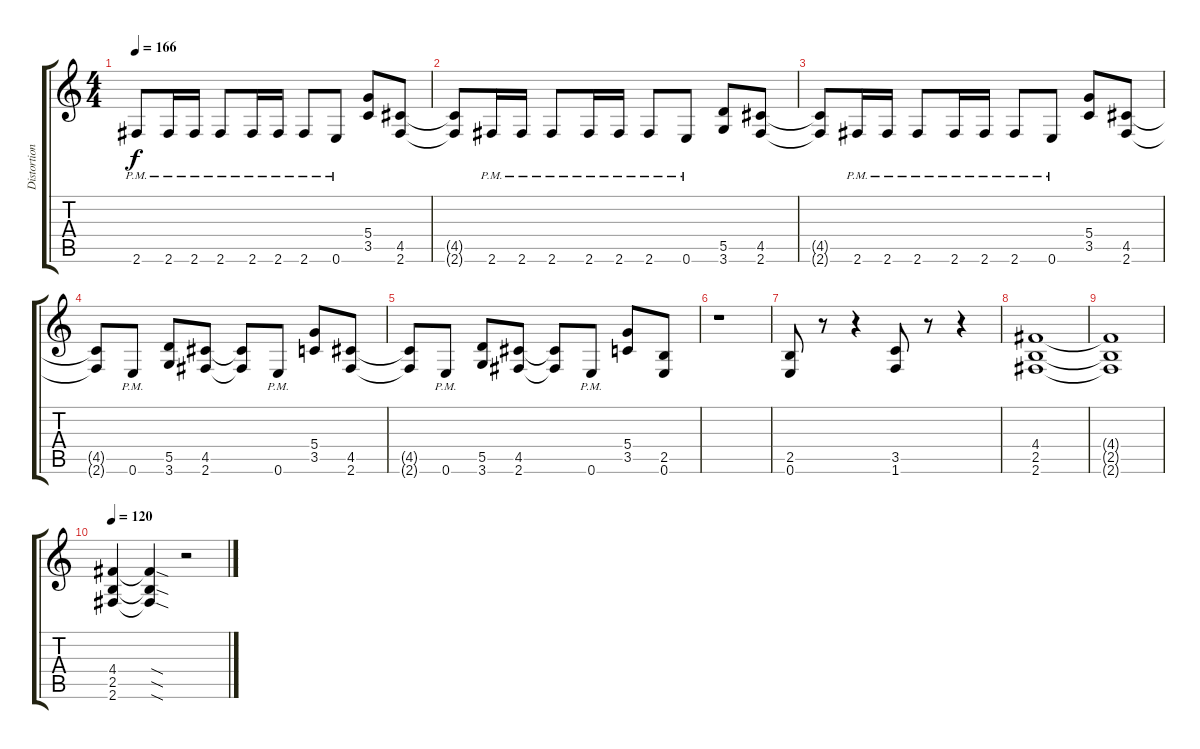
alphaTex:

\track ("Distortion Guitar (Poland)" "Distortion") {instrument distortionguitar}
\staff {score tabs}
\tuning (E4 B3 G3 D3 A2 E2) {hide}
\ts (4 4)
\tempo 166
\clef g2
\ks c
2.6{pm}.8{dy f} 2.6{pm}.16 2.6{pm}.16 2.6{pm}.8 2.6{pm}.16 2.6{pm}.16 2.6{pm}.8 0.6{pm}.8 (5.4 3.5).8 (4.5 2.6).8 |
(4.5{t} 2.6{t}).8 2.6{pm}.16 2.6{pm}.16 2.6{pm}.8 2.6{pm}.16 2.6{pm}.16 2.6{pm}.8 0.6{pm}.8 (5.5 3.6).8 (4.5 2.6).8 |
(4.5{t} 2.6{t}).8 2.6{pm}.16 2.6{pm}.16 2.6{pm}.8 2.6{pm}.16 2.6{pm}.16 2.6{pm}.8 0.6{pm}.8 (5.4 3.5).8 (4.5 2.6).8 |
(4.5{t} 2.6{t}).8 0.6{pm}.8 (5.5 3.6).8 (4.5 2.6).8 (4.5{t} 2.6{t}).8 0.6{pm}.8 (5.4 3.5).8 (4.5 2.6).8 |
(4.5{t} 2.6{t}).8 0.6{pm}.8 (5.5 3.6).8 (4.5 2.6).8 (4.5{t} 2.6{t}).8 0.6{pm}.8 (5.4 3.5).8 (2.5 0.6).8 |
r.1 |
(2.5 0.6).8 r.8 r.4 (3.5 1.6).8 r.8 r.4 |
(4.4 2.5 2.6).1 |
(4.4{t} 2.5{t} 2.6{t}).1 |
\tempo 120
(4.4 2.5 2.6).4 (4.4{sod t} 2.5{sod t} 2.6{sod t}).4 r.2
